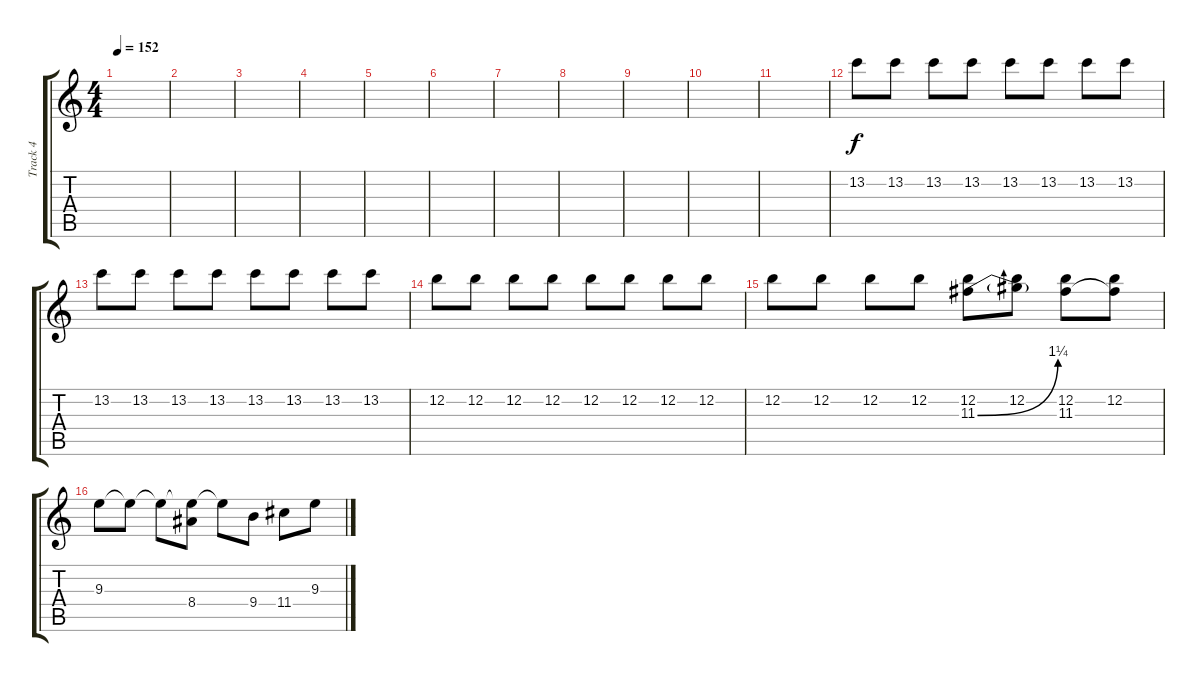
\track ("Track 4" "Track 4") {instrument distortionguitar}
\staff {score tabs}
\tuning (E4 B3 G3 D3 A2 E2) {hide}
\ts (4 4)
\tempo 152
\clef g2
\ks c
|
|
|
|
|
|
|
|
|
|
|
13.2.8 13.2.8 13.2.8 13.2.8 13.2.8 13.2.8 13.2.8 13.2.8 |
13.2.8 13.2.8 13.2.8 13.2.8 13.2.8 13.2.8 13.2.8 13.2.8 |
12.2.8 12.2.8 12.2.8 12.2.8 12.2.8 12.2.8 12.2.8 12.2.8 |
12.2.8 12.2.8 12.2.8 12.2.8 (12.2 11.3{be (bend 0 0 60 5)}).8 (12.2 11.3{t}).8 (12.2 11.3).8 (12.2 11.3{t}).8 |
9.3.8 9.3{t}.8 9.3{t}.8 (9.3{t} 8.4).8 9.3{t}.8 9.4.8 11.4.8 9.3.8
